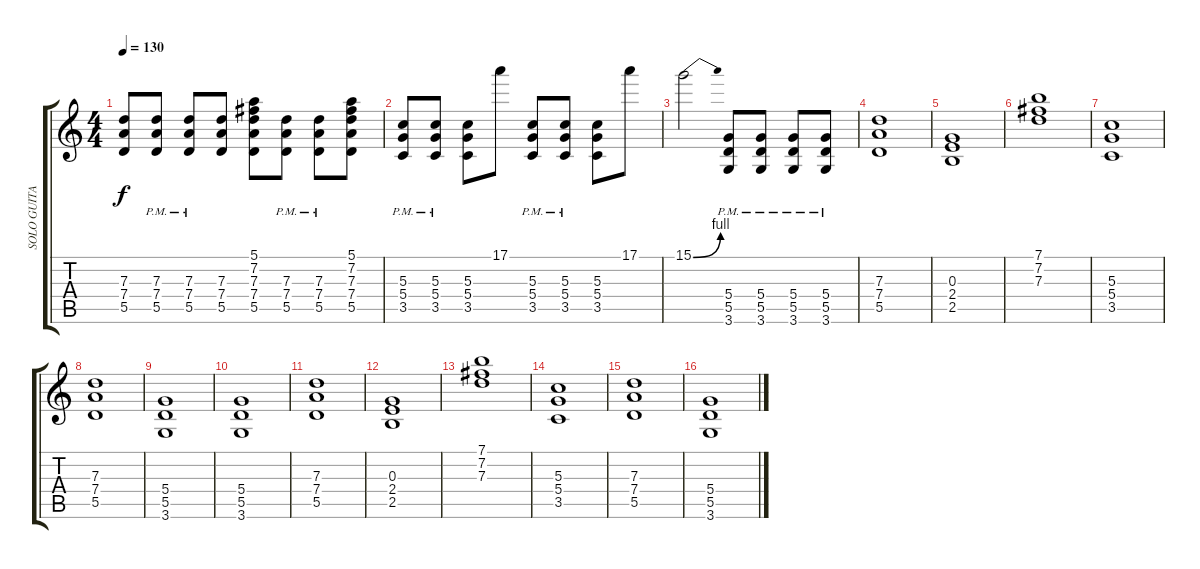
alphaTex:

\track ("SOLO GUITAR" "SOLO GUITA") {instrument overdrivenguitar}
\staff {score tabs}
\tuning (E4 B3 G3 D3 A2 E2) {hide}
\ts (4 4)
\tempo 130
\clef g2
\ks c
(7.3 7.4 5.5).8{dy f} (7.3{pm} 7.4{pm} 5.5{pm}).8 (7.3{pm} 7.4{pm} 5.5{pm}).8 (7.3 7.4 5.5).8 (5.1 7.2 7.3 7.4 5.5).8 (7.3{pm} 7.4{pm} 5.5{pm}).8 (7.3{pm} 7.4{pm} 5.5{pm}).8 (5.1 7.2 7.3 7.4 5.5).8 |
(5.3{pm} 5.4{pm} 3.5{pm}).8 (5.3{pm} 5.4{pm} 3.5{pm}).8 (5.3 5.4 3.5).8 17.1.8 (5.3{pm} 5.4{pm} 3.5{pm}).8 (5.3{pm} 5.4{pm} 3.5{pm}).8 (5.3 5.4 3.5).8 17.1.8 |
15.1{be (bend 0 0 60 4)}.2 (5.4{pm} 5.5{pm} 3.6{pm}).8 (5.4{pm} 5.5{pm} 3.6{pm}).8 (5.4{pm} 5.5{pm} 3.6{pm}).8 (5.4{pm} 5.5{pm} 3.6{pm}).8 |
(7.3 7.4 5.5).1 |
(0.3 2.4 2.5).1 |
(7.1 7.2 7.3).1 |
(5.3 5.4 3.5).1 |
(7.3 7.4 5.5).1 |
(5.4 5.5 3.6).1 |
(5.4 5.5 3.6).1 |
(7.3 7.4 5.5).1 |
(0.3 2.4 2.5).1 |
(7.1 7.2 7.3).1{txt " "} |
(5.3 5.4 3.5).1 |
(7.3 7.4 5.5).1 |
(5.4 5.5 3.6).1
